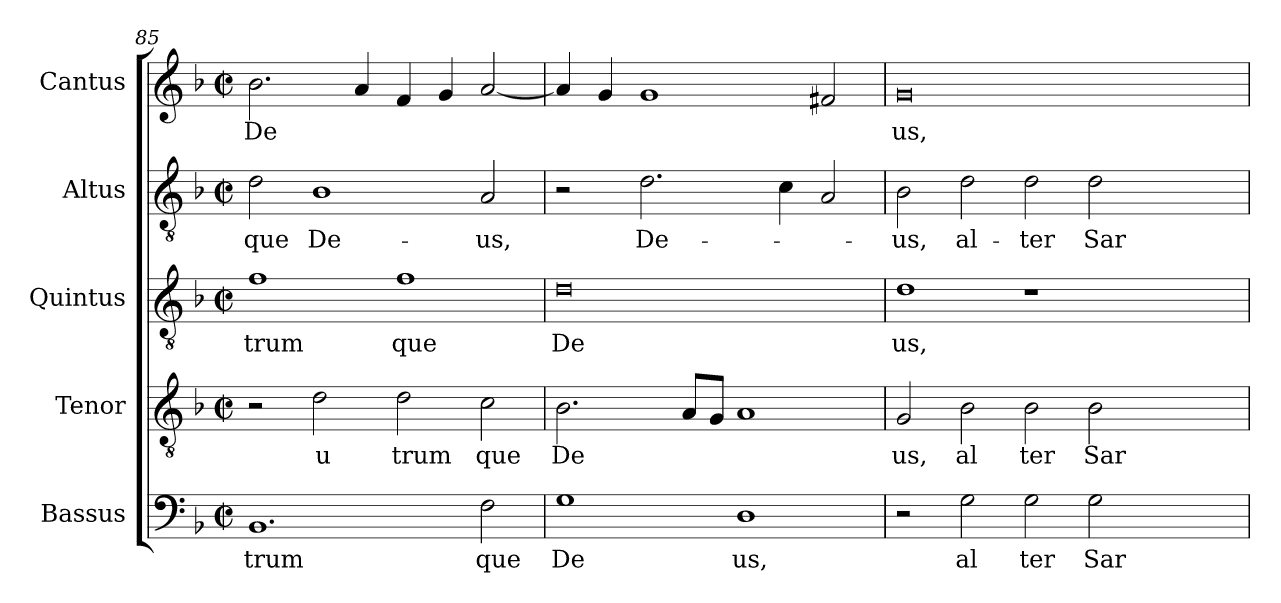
**kern	**text	**kern	**text	**kern	**text	**kern	**text	**kern	**text
*part5	*part5	*part4	*part4	*part3	*part3	*part2	*part2	*part1	*part1
*staff5	*staff5	*staff4	*staff4	*staff3	*staff3	*staff2	*staff2	*staff1	*staff1
*I"Bassus	*	*I"Tenor	*	*I"Quintus	*	*I"Altus	*	*I"Cantus	*
*clefF4	*	*clefGv2	*	*clefGv2	*	*clefGv2	*	*clefG2	*
*k[b-]	*	*k[b-]	*	*k[b-]	*	*k[b-]	*	*k[b-]	*
*F:	*	*F:	*	*F:	*	*F:	*	*F:	*
*M2/2	*	*M2/2	*	*M2/2	*	*M2/2	*	*M2/2	*
*met(c|)	*	*met(c|)	*	*met(c|)	*	*met(c|)	*	*met(c|)	*
=85	=85	=85	=85	=85	=85	=85	=85	=85	=85
!	!LO:LY:b:cj	!	!	!	!LO:LY:b:cj	!	!LO:LY:b:cj	!	!LO:LY:b
1.BB-	trum	2r	.	1f	trum	2d\	-que	2.b-\	De
!	!	!	!LO:LY:b:cj	!	!	!	!LO:LY:b:cj	!	!
.	.	2d\	u	.	.	1B-	De-	.	.
.	.	.	.	.	.	.	.	4a/	.
!	!	!	!LO:LY:b:cj	!	!LO:LY:b:cj	!	!	!	!
.	.	2d\	trum	1f	que	.	.	4f/	.
.	.	.	.	.	.	.	.	4g/	.
!	!LO:LY:b:cj	!	!LO:LY:b:cj	!	!	!	!LO:LY:b:cj	!	!
2F\	que	2c\	que	.	.	2A/	-us,	[<2a/	.
=86	=86	=86	=86	=86	=86	=86	=86	=86	=86
!	!LO:LY:b:cj	!	!LO:LY:b	!	!LO:LY:b:cj	!	!	!	!
1G	De	2.B-\	De	0d	De	2r	.	4a/]	.
.	.	.	.	.	.	.	.	4g/	.
!	!	!	!	!	!	!	!LO:LY:b	!	!
.	.	.	.	.	.	2.d\	De-	1g	.
.	.	8A/L	.	.	.	.	.	.	.
.	.	8G/J	.	.	.	.	.	.	.
!	!LO:LY:b:cj	!	!	!	!	!	!	!	!
1D	us,	1A	.	.	.	.	.	.	.
.	.	.	.	.	.	4c\	.	.	.
.	.	.	.	.	.	2A/	.	2f#X/	.
=87	=87	=87	=87	=87	=87	=87	=87	=87	=87
!	!	!	!LO:LY:b:cj	!	!LO:LY:b:cj	!	!LO:LY:b:cj	!	!LO:LY:b:cj
2r	.	2G/	us,	1d	us,	2B-\	-us,	0g	us,
!	!LO:LY:b:cj	!	!LO:LY:b:cj	!	!	!	!LO:LY:b:cj	!	!
2G\	al	2B-\	al	.	.	2d\	al-	.	.
!	!LO:LY:b:cj	!	!LO:LY:b:cj	!LO:N:vis=1	!	!	!LO:LY:b:cj	!	!
2G\	ter	2B-\	ter	0r	.	2d\	-ter	.	.
!	!LO:LY:b:cj	!	!LO:LY:b:cj	!	!	!	!LO:LY:b:cj	!	!
2G\	Sar	2B-\	Sar	.	.	2d\	Sar-	.	.
1ryy	.	1ryy	.	.	.	1ryy	.	1ryy	.
=	=	=	=	=	=	=	=	=	=
*-	*-	*-	*-	*-	*-	*-	*-	*-	*-
